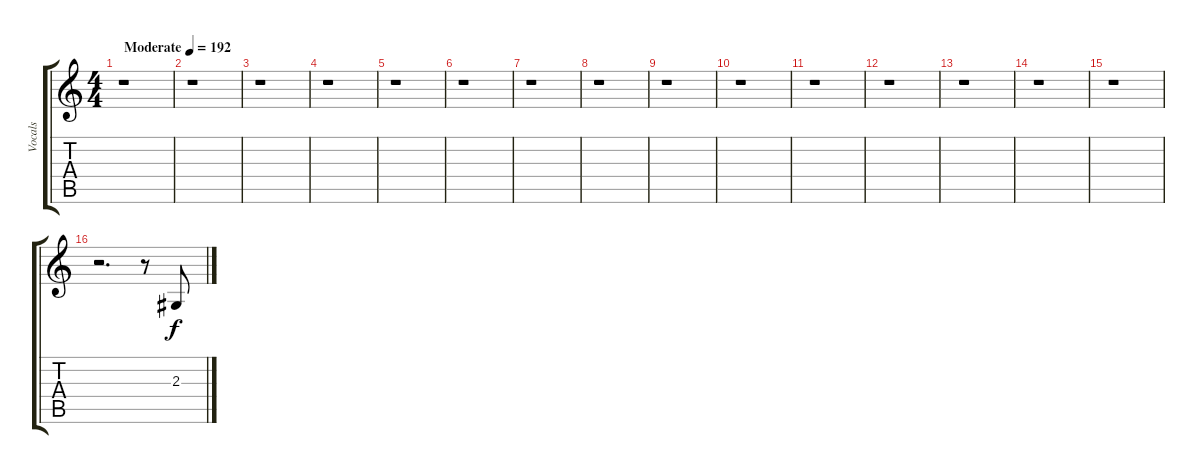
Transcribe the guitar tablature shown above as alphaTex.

\track ("Vocals" "Vocals") {instrument oboe}
\staff {score tabs}
\tuning (Eb4 Bb3 Gb3 Db3 Ab2 Eb2) {hide}
\ts (4 4)
\tempo (192 "Moderate")
\clef g2
\ks c
r.1{dy f instrument oboe} |
r.1 |
r.1 |
r.1 |
r.1 |
r.1 |
r.1 |
r.1 |
r.1 |
r.1 |
r.1 |
r.1 |
r.1 |
r.1 |
r.1 |
r.2{d} r.8 2.3.8
